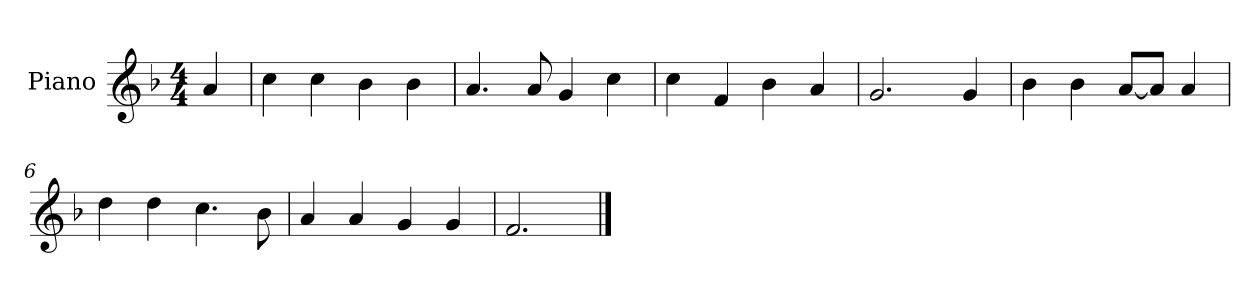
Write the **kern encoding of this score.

**kern
*part1
*staff1
*I"Piano
*I'Pno.
*clefG2
*k[b-]
*M4/4
=
4a/
=1
4cc\
4cc\
4b-\
4b-\
=2
4.a/
8a/
4g/
4cc\
=3
4cc\
4f/
4b-\
4a/
=4
2.g/
4g/
=5
4b-\
4b-\
[8a/L
8a/J]
4a/
=6
4dd\
4dd\
4.cc\
8b-\
=7
4a/
4a/
4g/
4g/
=8
2.f/
==
*-
